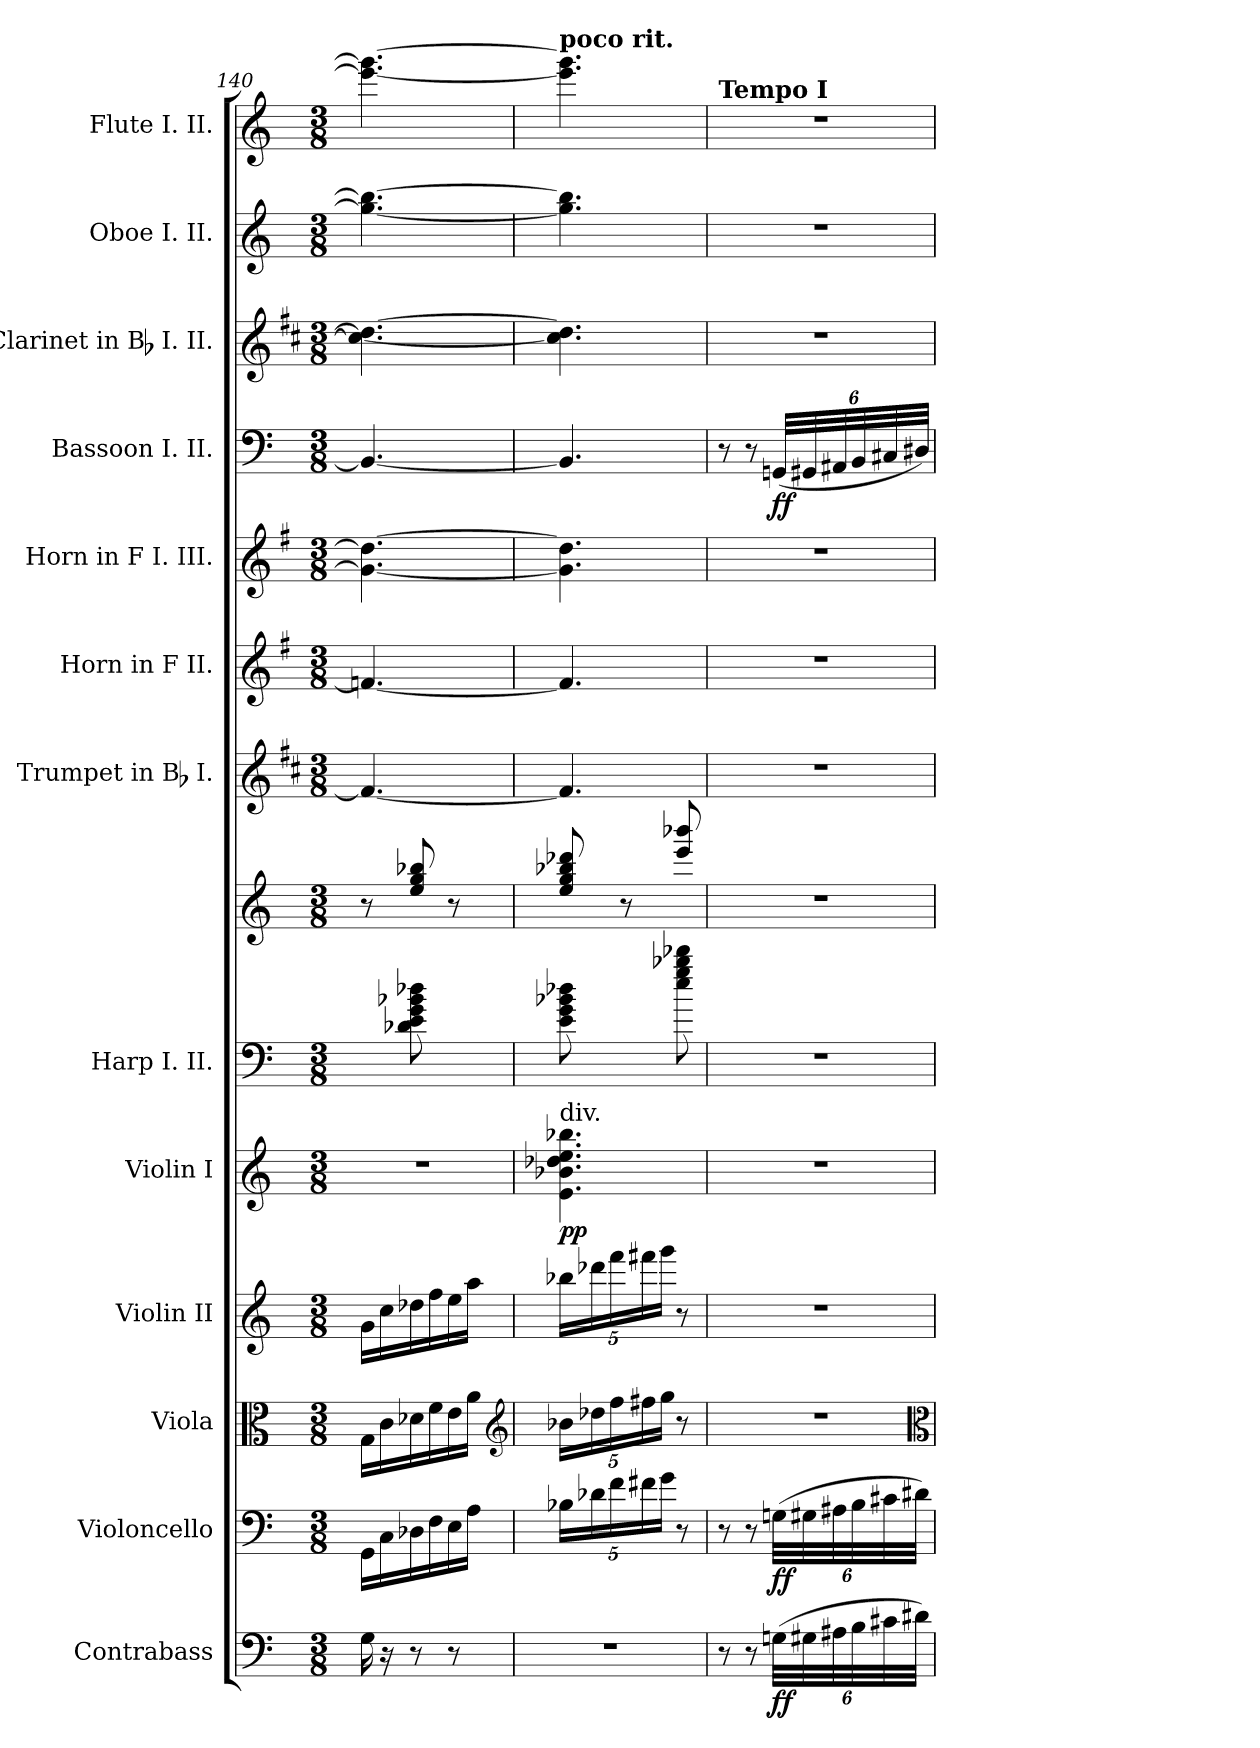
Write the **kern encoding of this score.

**kern	**dynam	**kern	**dynam	**kern	**kern	**kern	**dynam	**kern	**kern	**kern	**kern	**kern	**kern	**dynam	**kern	**kern	**kern
*part13	*part13	*part12	*part12	*part11	*part10	*part9	*part9	*part8	*part8	*part7	*part6	*part5	*part4	*part4	*part3	*part2	*part1
*staff14	*staff14	*staff13	*staff13	*staff12	*staff11	*staff10	*staff10	*staff9	*staff8	*staff7	*staff6	*staff5	*staff4	*staff4	*staff3	*staff2	*staff1
*I"Contrabass	*	*I"Violoncello	*	*I"Viola	*I"Violin II	*I"Violin I	*	*I"Harp I. II.	*	*I"Trumpet in Bb I.	*I"Horn in F II.	*I"Horn in F I. III.	*I"Bassoon I. II.	*	*I"Clarinet in Bb I. II.	*I"Oboe I. II.	*I"Flute I. II.
*I'Cb.	*	*I'Vc.	*	*I'Vla.	*I'Vln. II	*I'Vln. I	*	*I'Hp. I. II.	*	*I'Tpt. I.	*I'Hn. II.	*I'Hn. I. III.	*I'Bsn. I. II.	*	*I'Cl. I. II.	*I'Ob. I. II.	*I'Fl. I. II.
*clefF4	*	*clefF4	*	*clefC3	*clefG2	*clefG2	*	*clefF4	*clefG2	*clefG2	*clefG2	*clefG2	*clefF4	*	*clefG2	*clefG2	*clefG2
*ITrd7c12	*	*	*	*	*	*	*	*	*	*ITrd1c2	*ITrd4c7	*ITrd4c7	*	*	*ITrd1c2	*	*
*k[]	*	*k[]	*	*k[]	*k[]	*k[]	*	*k[]	*k[]	*k[]	*k[]	*k[]	*k[]	*	*k[]	*k[]	*k[]
*C:	*	*C:	*	*C:	*C:	*C:	*	*C:	*C:	*C:	*C:	*C:	*C:	*	*C:	*C:	*C:
*M3/8	*	*M3/8	*	*M3/8	*M3/8	*M3/8	*	*M3/8	*M3/8	*M3/8	*M3/8	*M3/8	*M3/8	*	*M3/8	*M3/8	*M3/8
=140	=140	=140	=140	=140	=140	=140	=140	=140	=140	=140	=140	=140	=140	=140	=140	=140	=140
16GG	.	16GGLL	.	16GLL	16gLL	4.r	.	8ryy	8r	4.en_	4.B-X_	4.c#_ 4.g_	4.BB-_	.	4.b-_ 4.cc#_	4.gg_ 4.bb-_	4.eee_ 4.ggg_
16r	.	16C	.	16c	16cc	.	.	.	.	.	.	.	.	.	.	.	.
8r	.	16D-X	.	16d-X	16dd-X	.	.	8d-X\ 8e\ 8g\ 8b-X\ 8dd-X\	8ee/ 8gg/ 8bb-X/	.	.	.	.	.	.	.	.
.	.	16F	.	16f	16ff	.	.	.	.	.	.	.	.	.	.	.	.
8r	.	16E	.	16e	16ee	.	.	8ryy	8r	.	.	.	.	.	.	.	.
.	.	16AJJ	.	16aJJ	16aaJJ	.	.	.	.	.	.	.	.	.	.	.	.
*	*	*	*	*clefG2	*	*	*	*	*	*	*	*	*	*	*	*	*
=141	=141	=141	=141	=141	=141	=141	=141	=141	=141	=141	=141	=141	=141	=141	=141	=141	=141
!	!	!	!	!	!	!	!	!	!	!	!	!	!	!	!	!	!LO:TX:a:B:t=poco rit.
!	!	!	!	!	!	!LO:TX:a:t=div.	!	!	!	!	!	!	!	!	!	!	!
4.r	.	20B-XLL	.	20b-XLL	20bb-XLL	4.e 4.b-X 4.dd-X 4.ee 4.bb-X	pp	8e\ 8g\ 8b-X\ 8dd-X\	8ee/ 8gg/ 8bb-X/ 8ddd-X/	4.en]	4.B-]	4.c#] 4.g]	4.BB-]	.	4.b-] 4.cc#]	4.gg] 4.bb-]	4.eee] 4.ggg]
.	.	20d-X	.	20dd-X	20ddd-X	.	.	.	.	.	.	.	.	.	.	.	.
.	.	20f	.	20ff	20fff	.	.	.	.	.	.	.	.	.	.	.	.
.	.	.	.	.	.	.	.	8ryy	8r	.	.	.	.	.	.	.	.
.	.	20f#X	.	20ff#X	20fff#X	.	.	.	.	.	.	.	.	.	.	.	.
.	.	20gJJ	.	20ggJJ	20gggJJ	.	.	.	.	.	.	.	.	.	.	.	.
.	.	8r	.	8r	8r	.	.	8ee\ 8gg\ 8bb-X\ 8ddd-X\	8eee/ 8bbb-X/	.	.	.	.	.	.	.	.
=142	=142	=142	=142	=142	=142	=142	=142	=142	=142	=142	=142	=142	=142	=142	=142	=142	=142
!	!	!	!	!	!	!	!	!	!	!	!	!	!	!	!	!	!LO:TX:a:B:t=Tempo I
8r	.	8r	.	4.r	4.r	4.r	.	4.r	4.r	4.r	4.r	4.r	8r	.	4.r	4.r	4.r
8r	.	8r	.	.	.	.	.	.	.	.	.	.	8r	.	.	.	.
(48GGnLLL	ff	(48GnLLL	ff	.	.	.	.	.	.	.	.	.	(48GGnLLL	ff	.	.	.
48GG#X	.	48G#X	.	.	.	.	.	.	.	.	.	.	48GG#X	.	.	.	.
48AA#X	.	48A#X	.	.	.	.	.	.	.	.	.	.	48AA#X	.	.	.	.
48BB	.	48B	.	.	.	.	.	.	.	.	.	.	48BB	.	.	.	.
48C#X	.	48c#X	.	.	.	.	.	.	.	.	.	.	48C#X	.	.	.	.
48D#XJJJ)	.	48d#XJJJ)	.	.	.	.	.	.	.	.	.	.	48D#XJJJ)	.	.	.	.
*	*	*	*	*clefC3	*	*	*	*	*	*	*	*	*	*	*	*	*
=	=	=	=	=	=	=	=	=	=	=	=	=	=	=	=	=	=
*-	*-	*-	*-	*-	*-	*-	*-	*-	*-	*-	*-	*-	*-	*-	*-	*-	*-
